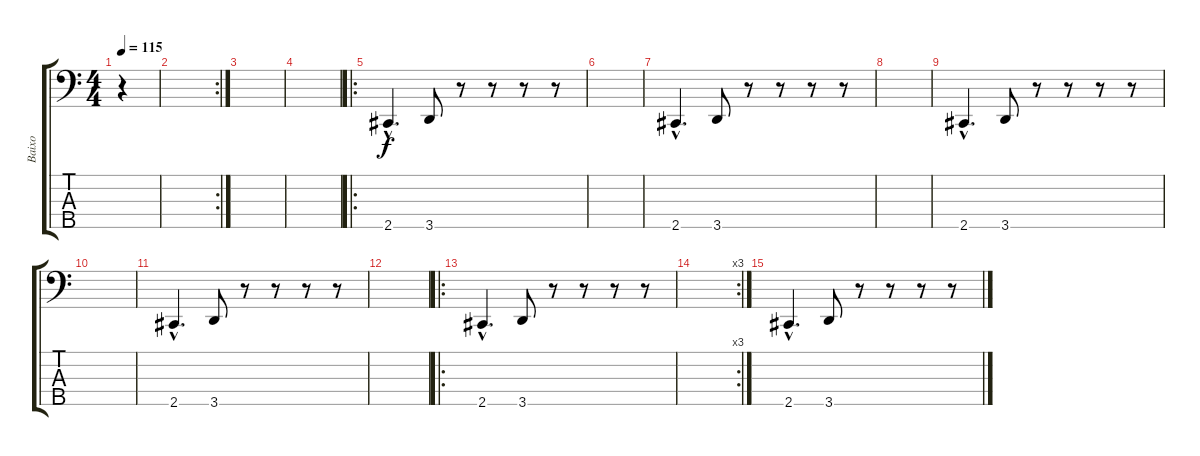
\track ("Baixo" "Baixo") {instrument electricbasspick}
\staff {score tabs}
\tuning (G2 D2 A1 E1 B0) {hide}
\ts (4 4)
\tempo 115
\clef f4
\ks c
r.4{dy f instrument electricbasspick} |
\rc 2
|
|
|
\ro
2.5{hac}.4{d} 3.5.8 r.8 r.8 r.8 r.8 |
|
2.5{hac}.4{d} 3.5.8 r.8 r.8 r.8 r.8 |
|
2.5{hac}.4{d} 3.5.8 r.8 r.8 r.8 r.8 |
|
2.5{hac}.4{d} 3.5.8 r.8 r.8 r.8 r.8 |
|
\ro
2.5{hac}.4{d} 3.5.8 r.8 r.8 r.8 r.8 |
\rc 3
|
2.5{hac}.4{d} 3.5.8 r.8 r.8 r.8 r.8
